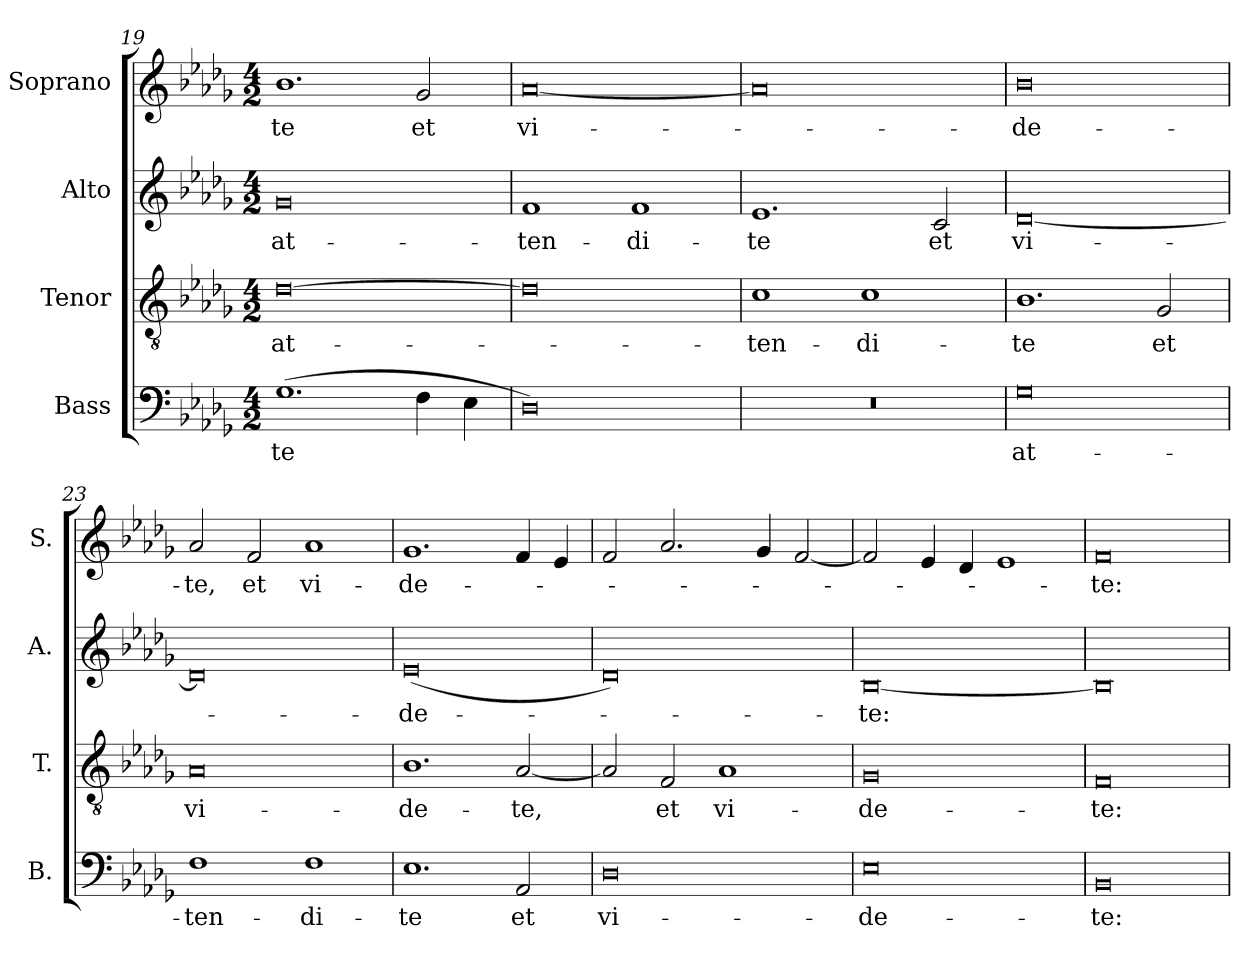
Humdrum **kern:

**kern	**text	**kern	**text	**kern	**text	**kern	**text
*part4	*part4	*part3	*part3	*part2	*part2	*part1	*part1
*staff4	*staff4	*staff3	*staff3	*staff2	*staff2	*staff1	*staff1
*I"Bass	*	*I"Tenor	*	*I"Alto	*	*I"Soprano	*
*I'B.	*	*I'T.	*	*I'A.	*	*I'S.	*
*clefF4	*	*clefGv2	*	*clefG2	*	*clefG2	*
*	*	*ITrd7c12	*	*	*	*	*
*k[b-e-a-d-g-]	*	*k[b-e-a-d-g-]	*	*k[b-e-a-d-g-]	*	*k[b-e-a-d-g-]	*
*D-:	*	*D-:	*	*D-:	*	*D-:	*
*M4/2	*	*M4/2	*	*M4/2	*	*M4/2	*
=19	=19	=19	=19	=19	=19	=19	=19
!	!LO:LY:b:color=#000000	!	!	!	!	!	!
!	!	!	!LO:LY:b:color=#000000	!	!	!	!
!	!	!	!	!	!LO:LY:b:color=#000000	!	!
!	!	!	!	!	!	!	!LO:LY:b:color=#000000
(1.G-i	-te	[0D-i	at-	0g-i	at-	1.b-i	-te
!	!	!	!	!	!	!	!LO:LY:b:color=#000000
4Fi\	.	.	.	.	.	2g-i/	et
4E-i\	.	.	.	.	.	.	.
=20	=20	=20	=20	=20	=20	=20	=20
!	!	!	!	!	!LO:LY:b:color=#000000	!	!
!	!	!	!	!	!	!	!LO:LY:b:color=#000000
0D-i)	.	0D-i]	.	1fi	-ten-	[0a-i	vi-
!	!	!	!	!	!LO:LY:b:color=#000000	!	!
.	.	.	.	1fi	-di-	.	.
=21	=21	=21	=21	=21	=21	=21	=21
!LO:N:vis=1	!	!	!	!	!	!	!
!	!	!	!LO:LY:b:color=#000000	!	!	!	!
!	!	!	!	!	!LO:LY:b:color=#000000	!	!
0r	.	1Ci	-ten-	1.e-i	-te	0a-i]	.
!	!	!	!LO:LY:b:color=#000000	!	!	!	!
.	.	1Ci	-di-	.	.	.	.
!	!	!	!	!	!LO:LY:b:color=#000000	!	!
.	.	.	.	2ci/	et	.	.
!!LO:PB:g=z
=22	=22	=22	=22	=22	=22	=22	=22
!	!LO:LY:b:color=#000000	!	!	!	!	!	!
!	!	!	!LO:LY:b:color=#000000	!	!	!	!
!	!	!	!	!	!LO:LY:b:color=#000000	!	!
!	!	!	!	!	!	!	!LO:LY:b:color=#000000
0G-i	at-	1.BB-i	-te	[0d-i	vi-	0b-i	-de-
!	!	!	!LO:LY:b:color=#000000	!	!	!	!
.	.	2GG-i/	et	.	.	.	.
=23	=23	=23	=23	=23	=23	=23	=23
!	!LO:LY:b:color=#000000	!	!	!	!	!	!
!	!	!	!LO:LY:b:color=#000000	!	!	!	!
!	!	!	!	!	!	!	!LO:LY:b:color=#000000
1Fi	-ten-	0AA-i	vi-	0d-i]	.	2a-i/	-te,
!	!	!	!	!	!	!	!LO:LY:b:color=#000000
.	.	.	.	.	.	2fi/	et
!	!LO:LY:b:color=#000000	!	!	!	!	!	!
!	!	!	!	!	!	!	!LO:LY:b:color=#000000
1Fi	-di-	.	.	.	.	1a-i	vi-
=24	=24	=24	=24	=24	=24	=24	=24
!	!LO:LY:b:color=#000000	!	!	!	!	!	!
!	!	!	!LO:LY:b:color=#000000	!	!	!	!
!	!	!	!	!	!LO:LY:b:color=#000000	!	!
!	!	!	!	!	!	!	!LO:LY:b:color=#000000
1.E-i	-te	1.BB-i	-de-	(0e-i	-de-	1.g-i	-de-
!	!LO:LY:b:color=#000000	!	!	!	!	!	!
!	!	!	!LO:LY:b:color=#000000	!	!	!	!
2AA-i/	et	[2AA-i/	-te,	.	.	4fi/	.
.	.	.	.	.	.	4e-i/	.
=25	=25	=25	=25	=25	=25	=25	=25
!	!LO:LY:b:color=#000000	!	!	!	!	!	!
0D-i	vi-	2AA-i/]	.	0d-i)	.	2fi/	.
!	!	!	!LO:LY:b:color=#000000	!	!	!	!
.	.	2FFi/	et	.	.	2.a-i/	.
!	!	!	!LO:LY:b:color=#000000	!	!	!	!
.	.	1AA-i	vi-	.	.	.	.
.	.	.	.	.	.	4g-i/	.
.	.	.	.	.	.	[2fi/	.
=26	=26	=26	=26	=26	=26	=26	=26
!	!LO:LY:b:color=#000000	!	!	!	!	!	!
!	!	!	!LO:LY:b:color=#000000	!	!	!	!
!	!	!	!	!	!LO:LY:b:color=#000000	!	!
0E-i	-de-	0GG-i	-de-	[0B-i	-te:	2fi/]	.
.	.	.	.	.	.	4e-i/	.
.	.	.	.	.	.	4d-i/	.
.	.	.	.	.	.	1e-i	.
=27	=27	=27	=27	=27	=27	=27	=27
!	!LO:LY:b:color=#000000	!	!	!	!	!	!
!	!	!	!LO:LY:b:color=#000000	!	!	!	!
!	!	!	!	!	!	!	!LO:LY:b:color=#000000
0BB-i	-te:	0FFi	-te:	0B-i]	.	0fi	-te:
=	=	=	=	=	=	=	=
*-	*-	*-	*-	*-	*-	*-	*-
